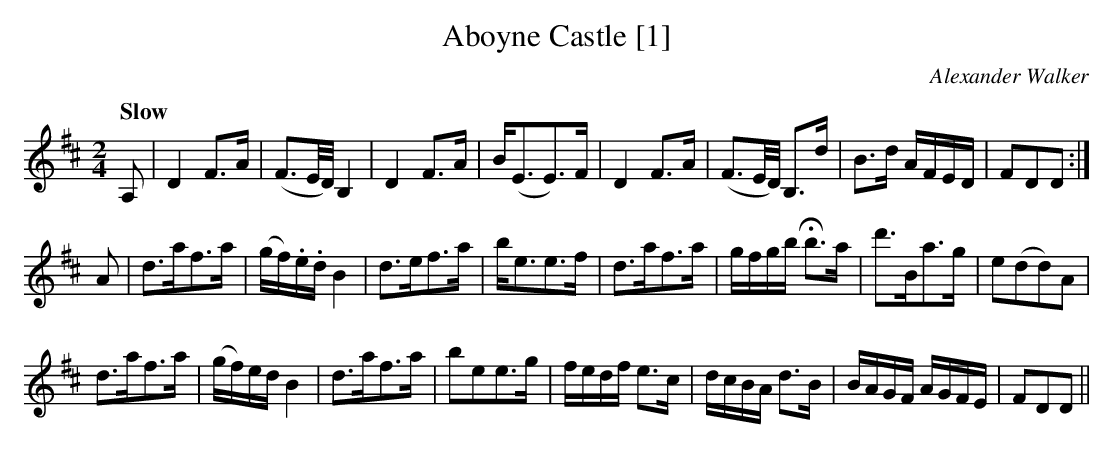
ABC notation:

X:1
T:Aboyne Castle [1]
C:Alexander Walker
M:2/4
L:1/8
Q:"Slow"
K:D
A,|D2 F>A|(F>E/2D/4) B,2|D2 F>A|B<(EE>)F|D2 F>A|(F>E/2D/4) B,>d|B>d A/F/E/D/|FDD:|
A|d>af>a|(g/f/).e/.d/ B2|d>ef>a |b<ee>f|d>af>a|g/f/g/b/ !fermata!b>a|d'>Ba>g|e(dd)A|
d>af>a|(g/f/)e/d/ B2|d>af>a|bee>g|f/e/d/f/ e>c|d/c/B/A/ d>B|B/A/G/F/ A/G/F/E/|FDD||
